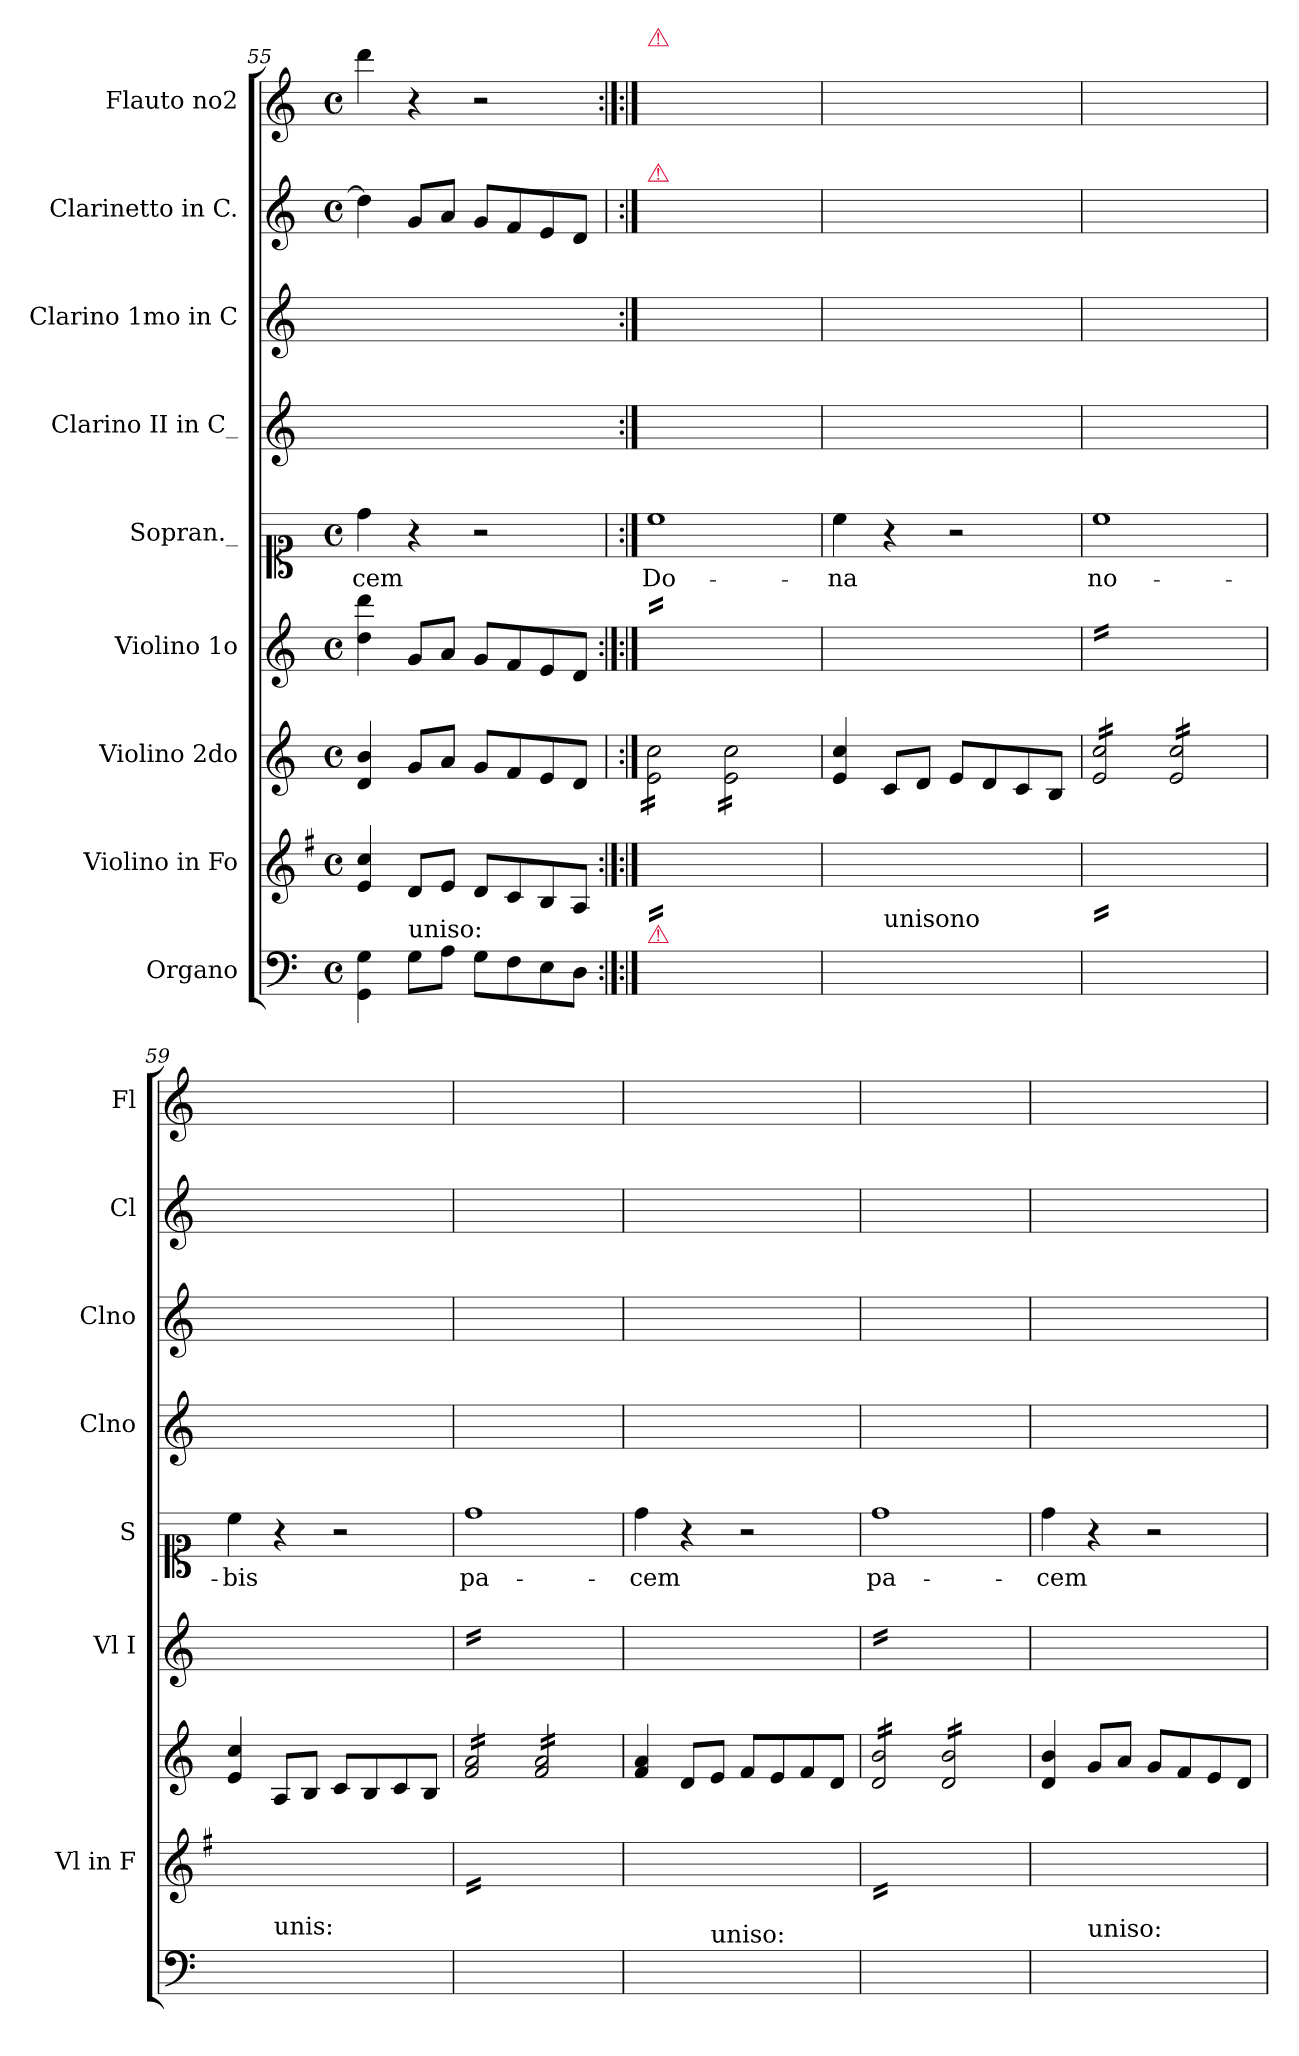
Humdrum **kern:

**kern	**kern	**kern	**kern	**kern	**text	**kern	**kern	**kern	**kern
*part9	*part8	*part7	*part6	*part5	*part5	*part4	*part3	*part2	*part1
*staff9	*staff8	*staff7	*staff6	*staff5	*staff5	*staff4	*staff3	*staff2	*staff1
*I"Organo	*I"Violino in Fo	*I"Violino 2do	*I"Violino 1o	*I"Sopran._	*	*I"Clarino II in C_	*I"Clarino 1mo in C	*I"Clarinetto in C.	*I"Flauto no2
*	*I'Vl in F	*	*I'Vl I	*I'S	*	*I'Clno	*I'Clno	*I'Cl	*I'Fl
*clefF4	*clefG2	*clefG2	*clefG2	*clefC1	*	*clefG2	*clefG2	*clefG2	*clefG2
*	*ITrd4c7	*	*	*	*	*	*	*	*
*k[]	*k[]	*k[]	*k[]	*k[]	*	*	*	*k[]	*k[]
*M4/4	*M4/4	*M4/4	*M4/4	*M4/4	*	*	*	*M4/4	*M4/4
*met(c)	*met(c)	*met(c)	*met(c)	*met(c)	*	*	*	*met(c)	*met(c)
=55	=55	=55	=55	=55	=55	=55	=55	=55	=55
4GG\ 4G\	4A/ 4f/	4d/ 4b/	4dd\ 4ddd\	4dd\	-cem	1ryy	1ryy	4dd\]	4ddd\
!LO:TX:a:t=uniso&colon;	!	!	!	!	!	!	!	!	!
8G\L	8G/L	8g/L	8g/L	4r	.	.	.	8g/L	4r
8A\J	8A/J	8a/J	8a/J	.	.	.	.	8a/J	.
8G\L	8G/L	8g/L	8g/L	2r	.	.	.	8g/L	2r
8F\	8F/	8f/	8f/	.	.	.	.	8f/	.
8E\	8E/	8e/	8e/	.	.	.	.	8e/	.
8D\J	8D/J	8d/J	8d/J	.	.	.	.	8d/J	.
=56:|!	=56:|!	=56	=56:|!	=56	=56:|!	=56	=56	=56	=56:|!
!	!	!	!	!	!	!	!	!	!LO:TX:a:color=crimson:t=⚠
!	!	!	!	!	!	!	!	!LO:TX:a:color=crimson:t=⚠	!
!	!	!	!LO:TX:a:color=crimson:t=⚠	!	!	!	!	!	!
!	!LO:TX:a:color=crimson:t=⚠	!	!	!	!	!	!	!	!
!LO:TX:a:color=crimson:t=⚠	!	!	!	!	!	!	!	!	!
*	*tremolo	*	*	*	*	*	*	*	*
*	*	*tremolo	*	*	*	*	*	*	*
*	*	*	*tremolo	*	*	*	*	*	*
2C/yy	16Cyy/ 16cyy/LL	16e\ 16cc\LL	16ccc\yyLL	1cc\	Do-	1ryy	1ryy	1cc\yy	1ccc\yy
.	16Cyy/ 16cyy/	16e\ 16cc\	16ccc\yy	.	.	.	.	.	.
.	16Cyy/ 16cyy/	16e\ 16cc\	16ccc\yy	.	.	.	.	.	.
.	16Cyy/ 16cyy/	16e\ 16cc\	16ccc\yy	.	.	.	.	.	.
.	16Cyy/ 16cyy/	16e\ 16cc\	16ccc\yy	.	.	.	.	.	.
.	16Cyy/ 16cyy/	16e\ 16cc\	16ccc\yy	.	.	.	.	.	.
.	16Cyy/ 16cyy/	16e\ 16cc\	16ccc\yy	.	.	.	.	.	.
.	16Cyy/ 16cyy/	16e\ 16cc\JJ	16ccc\yy	.	.	.	.	.	.
4.C/yy	16Cyy/ 16cyy/	16e\ 16cc\LL	16ccc\yy	.	.	.	.	.	.
.	16Cyy/ 16cyy/	16e\ 16cc\	16ccc\yy	.	.	.	.	.	.
.	16Cyy/ 16cyy/	16e\ 16cc\	16ccc\yy	.	.	.	.	.	.
.	16Cyy/ 16cyy/	16e\ 16cc\	16ccc\yy	.	.	.	.	.	.
.	16Cyy/ 16cyy/	16e\ 16cc\	16ccc\yy	.	.	.	.	.	.
.	16Cyy/ 16cyy/	16e\ 16cc\	16ccc\yy	.	.	.	.	.	.
8C/yy	16Cyy/ 16cyy/	16e\ 16cc\	16ccc\yy	.	.	.	.	.	.
.	16Cyy/ 16cyy/JJ	16e\ 16cc\JJ	16ccc\yyJJ	.	.	.	.	.	.
*	*	*	*Xtremolo	*	*	*	*	*	*
*	*	*Xtremolo	*	*	*	*	*	*	*
*	*Xtremolo	*	*	*	*	*	*	*	*
=57	=57	=57	=57	=57	=57	=57	=57	=57	=57
4C/yy	4Cyy/ 4cyy/	4e/ 4cc/	4eeyy\ 4cccyy\	4cc\	-na	1ryy	1ryy	4cc\yy	4ccc\yy
!LO:TX:a:t=unisono	!	!	!	!	!	!	!	!	!
8C/Lyy	8c/Lyy	8c/L	8cc\Lyy	4r	.	.	.	8cc\Lyy	4ryy
8D/Jyy	8d/Jyy	8d/J	8dd\Jyy	.	.	.	.	8dd\Jyy	.
8E/Lyy	8e/Lyy	8e/L	8ee\Lyy	2r	.	.	.	8ee\Lyy	2ryy
8D/yy	8d/yy	8d/	8dd\yy	.	.	.	.	8dd\yy	.
8C/yy	8c/yy	8c/	8cc\yy	.	.	.	.	8cc\yy	.
8BB/Jyy	8B/Jyy	8B/J	8b\Jyy	.	.	.	.	8b\Jyy	.
=58	=58	=58	=58	=58	=58	=58	=58	=58	=58
*	*tremolo	*	*	*	*	*	*	*	*
*	*	*tremolo	*	*	*	*	*	*	*
*	*	*	*tremolo	*	*	*	*	*	*
2AAyy\ 2Ayy\	16Cyy/ 16cyy/LL	16e/ 16cc/LL	16eeyy\ 16cccyy\LL	1cc\	no-	1ryy	1ryy	1a/yy	1ccc\yy
.	16Cyy/ 16cyy/	16e/ 16cc/	16eeyy\ 16cccyy\	.	.	.	.	.	.
.	16Cyy/ 16cyy/	16e/ 16cc/	16eeyy\ 16cccyy\	.	.	.	.	.	.
.	16Cyy/ 16cyy/	16e/ 16cc/	16eeyy\ 16cccyy\	.	.	.	.	.	.
.	16Cyy/ 16cyy/	16e/ 16cc/	16eeyy\ 16cccyy\	.	.	.	.	.	.
.	16Cyy/ 16cyy/	16e/ 16cc/	16eeyy\ 16cccyy\	.	.	.	.	.	.
.	16Cyy/ 16cyy/	16e/ 16cc/	16eeyy\ 16cccyy\	.	.	.	.	.	.
.	16Cyy/ 16cyy/	16e/ 16cc/JJ	16eeyy\ 16cccyy\	.	.	.	.	.	.
4.AAyy\ 4.Ayy\	16Cyy/ 16cyy/	16e/ 16cc/LL	16eeyy\ 16cccyy\	.	.	.	.	.	.
.	16Cyy/ 16cyy/	16e/ 16cc/	16eeyy\ 16cccyy\	.	.	.	.	.	.
.	16Cyy/ 16cyy/	16e/ 16cc/	16eeyy\ 16cccyy\	.	.	.	.	.	.
.	16Cyy/ 16cyy/	16e/ 16cc/	16eeyy\ 16cccyy\	.	.	.	.	.	.
.	16Cyy/ 16cyy/	16e/ 16cc/	16eeyy\ 16cccyy\	.	.	.	.	.	.
.	16Cyy/ 16cyy/	16e/ 16cc/	16eeyy\ 16cccyy\	.	.	.	.	.	.
8AAyy\ 8Ayy\	16Cyy/ 16cyy/	16e/ 16cc/	16eeyy\ 16cccyy\	.	.	.	.	.	.
.	16Cyy/ 16cyy/JJ	16e/ 16cc/JJ	16eeyy\ 16cccyy\JJ	.	.	.	.	.	.
*	*	*	*Xtremolo	*	*	*	*	*	*
*	*	*Xtremolo	*	*	*	*	*	*	*
*	*Xtremolo	*	*	*	*	*	*	*	*
=59	=59	=59	=59	=59	=59	=59	=59	=59	=59
4AAyy\ 4Ayy\	4Cyy/ 4cyy/	4e/ 4cc/	4eeyy\ 4cccyy\	4cc\	-bis	1ryy	1ryy	4a/yy	4ccc\yy
!LO:TX:a:t=unis&colon;	!	!	!	!	!	!	!	!	!
8AA/Lyy	8A/Lyy	8A/L	8a/Lyy	4r	.	.	.	8a/Lyy	4ryy
8BB/Jyy	8B/Jyy	8B/J	8b/Jyy	.	.	.	.	8b/Jyy	.
8C/Lyy	8c/Lyy	8c/L	8cc/Lyy	2r	.	.	.	8cc/Lyy	2ryy
8BB/yy	8B/yy	8B/	8b/yy	.	.	.	.	8b/yy	.
8C/yy	8c/yy	8c/	8cc/yy	.	.	.	.	8cc/yy	.
8AA/Jyy	8B/Jyy	8B/J	8a/Jyy	.	.	.	.	8a/Jyy	.
=60	=60	=60	=60	=60	=60	=60	=60	=60	=60
*	*tremolo	*	*	*	*	*	*	*	*
*	*	*tremolo	*	*	*	*	*	*	*
*	*	*	*tremolo	*	*	*	*	*	*
2DDyy/ 2Dyy/	16Ayy/ 16dyy/LL	16f/ 16a/LL	16ddyy\ 16dddyy\LL	1dd\	pa-	1ryy	1ryy	[1dd\yy	1ddd\yy
.	16Ayy/ 16dyy/	16f/ 16a/	16ddyy\ 16dddyy\	.	.	.	.	.	.
.	16Ayy/ 16dyy/	16f/ 16a/	16ddyy\ 16dddyy\	.	.	.	.	.	.
.	16Ayy/ 16dyy/	16f/ 16a/	16ddyy\ 16dddyy\	.	.	.	.	.	.
.	16Ayy/ 16dyy/	16f/ 16a/	16ddyy\ 16dddyy\	.	.	.	.	.	.
.	16Ayy/ 16dyy/	16f/ 16a/	16ddyy\ 16dddyy\	.	.	.	.	.	.
.	16Ayy/ 16dyy/	16f/ 16a/	16ddyy\ 16dddyy\	.	.	.	.	.	.
.	16Ayy/ 16dyy/	16f/ 16a/JJ	16ddyy\ 16dddyy\	.	.	.	.	.	.
4.DDyy/ 4.Dyy/	16Ayy/ 16dyy/	16f/ 16a/LL	16ddyy\ 16dddyy\	.	.	.	.	.	.
.	16Ayy/ 16dyy/	16f/ 16a/	16ddyy\ 16dddyy\	.	.	.	.	.	.
.	16Ayy/ 16dyy/	16f/ 16a/	16ddyy\ 16dddyy\	.	.	.	.	.	.
.	16Ayy/ 16dyy/	16f/ 16a/	16ddyy\ 16dddyy\	.	.	.	.	.	.
.	16Ayy/ 16dyy/	16f/ 16a/	16ddyy\ 16dddyy\	.	.	.	.	.	.
.	16Ayy/ 16dyy/	16f/ 16a/	16ddyy\ 16dddyy\	.	.	.	.	.	.
8DDyy/ 8Dyy/	16Ayy/ 16dyy/	16f/ 16a/	16ddyy\ 16dddyy\	.	.	.	.	.	.
.	16Ayy/ 16dyy/JJ	16f/ 16a/JJ	16ddyy\ 16dddyy\JJ	.	.	.	.	.	.
*	*	*	*Xtremolo	*	*	*	*	*	*
*	*	*Xtremolo	*	*	*	*	*	*	*
*	*Xtremolo	*	*	*	*	*	*	*	*
=61	=61	=61	=61	=61	=61	=61	=61	=61	=61
4DDyy/ 4Dyy/	4Ayy/ 4dyy/	4f/ 4a/	4ddyy\ 4dddyy\	4dd\	-cem	1ryy	1ryy	4dd\yy]	4ddd\yy
8D\Lyy	8D/Lyy	8d/L	8d/Lyy	4r	.	.	.	8d/Lyy	4ryy
!LO:TX:a:t=uniso&colon;	!	!	!	!	!	!	!	!	!
8E\Jyy	8E/Jyy	8e/J	8e/Jyy	.	.	.	.	8e/Jyy	.
8F\Lyy	8F/Lyy	8f/L	8f/Lyy	2r	.	.	.	8f/Lyy	2ryy
8E\yy	8E/yy	8e/	8e/yy	.	.	.	.	8e/yy	.
8F\yy	8F/yy	8f/	8f/yy	.	.	.	.	8f/yy	.
8D\Jyy	8D/Jyy	8d/J	8d/Jyy	.	.	.	.	8d/Jyy	.
=62	=62	=62	=62	=62	=62	=62	=62	=62	=62
*	*tremolo	*	*	*	*	*	*	*	*
*	*	*tremolo	*	*	*	*	*	*	*
*	*	*	*tremolo	*	*	*	*	*	*
2GGyy\ 2Gyy\	16Gyy/ 16fyy/LL	16d/ 16b/LL	16ddyy\ 16dddyy\LL	1dd\	pa-	1ryy	1ryy	[1dd\yy	1ddd\yy
.	16Gyy/ 16fyy/	16d/ 16b/	16ddyy\ 16dddyy\	.	.	.	.	.	.
.	16Gyy/ 16fyy/	16d/ 16b/	16ddyy\ 16dddyy\	.	.	.	.	.	.
.	16Gyy/ 16fyy/	16d/ 16b/	16ddyy\ 16dddyy\	.	.	.	.	.	.
.	16Gyy/ 16fyy/	16d/ 16b/	16ddyy\ 16dddyy\	.	.	.	.	.	.
.	16Gyy/ 16fyy/	16d/ 16b/	16ddyy\ 16dddyy\	.	.	.	.	.	.
.	16Gyy/ 16fyy/	16d/ 16b/	16ddyy\ 16dddyy\	.	.	.	.	.	.
.	16Gyy/ 16fyy/	16d/ 16b/JJ	16ddyy\ 16dddyy\	.	.	.	.	.	.
4.GGyy\ 4.Gyy\	16Gyy/ 16fyy/	16d/ 16b/LL	16ddyy\ 16dddyy\	.	.	.	.	.	.
.	16Gyy/ 16fyy/	16d/ 16b/	16ddyy\ 16dddyy\	.	.	.	.	.	.
.	16Gyy/ 16fyy/	16d/ 16b/	16ddyy\ 16dddyy\	.	.	.	.	.	.
.	16Gyy/ 16fyy/	16d/ 16b/	16ddyy\ 16dddyy\	.	.	.	.	.	.
.	16Gyy/ 16fyy/	16d/ 16b/	16ddyy\ 16dddyy\	.	.	.	.	.	.
.	16Gyy/ 16fyy/	16d/ 16b/	16ddyy\ 16dddyy\	.	.	.	.	.	.
8GGyy\ 8Gyy\	16Gyy/ 16fyy/	16d/ 16b/	16ddyy\ 16dddyy\	.	.	.	.	.	.
.	16Gyy/ 16fyy/JJ	16d/ 16b/JJ	16ddyy\ 16dddyy\JJ	.	.	.	.	.	.
*	*	*	*Xtremolo	*	*	*	*	*	*
*	*	*Xtremolo	*	*	*	*	*	*	*
*	*Xtremolo	*	*	*	*	*	*	*	*
=63	=63	=63	=63	=63	=63	=63	=63	=63	=63
4GGyy\ 4Gyy\	4Ayy/ 4fyy/	4d/ 4b/	4ddyy\ 4dddyy\	4dd\	-cem	1ryy	1ryy	4dd\yy]	4ddd\yy
!LO:TX:a:t=uniso&colon;	!	!	!	!	!	!	!	!	!
8G\Lyy	8G/Lyy	8g/L	8g/Lyy	4r	.	.	.	8g/Lyy	4ryy
8A\Jyy	8A/Jyy	8a/J	8a/Jyy	.	.	.	.	8a/Jyy	.
8G\Lyy	8G/Lyy	8g/L	8g/Lyy	2r	.	.	.	8g/Lyy	2ryy
8F\yy	8F/yy	8f/	8f/yy	.	.	.	.	8f/yy	.
8E\yy	8E/yy	8e/	8e/yy	.	.	.	.	8e/yy	.
8D\Jyy	8D/Jyy	8d/J	8d/Jyy	.	.	.	.	8d/Jyy	.
=	=	=	=	=	=	=	=	=	=
*-	*-	*-	*-	*-	*-	*-	*-	*-	*-
